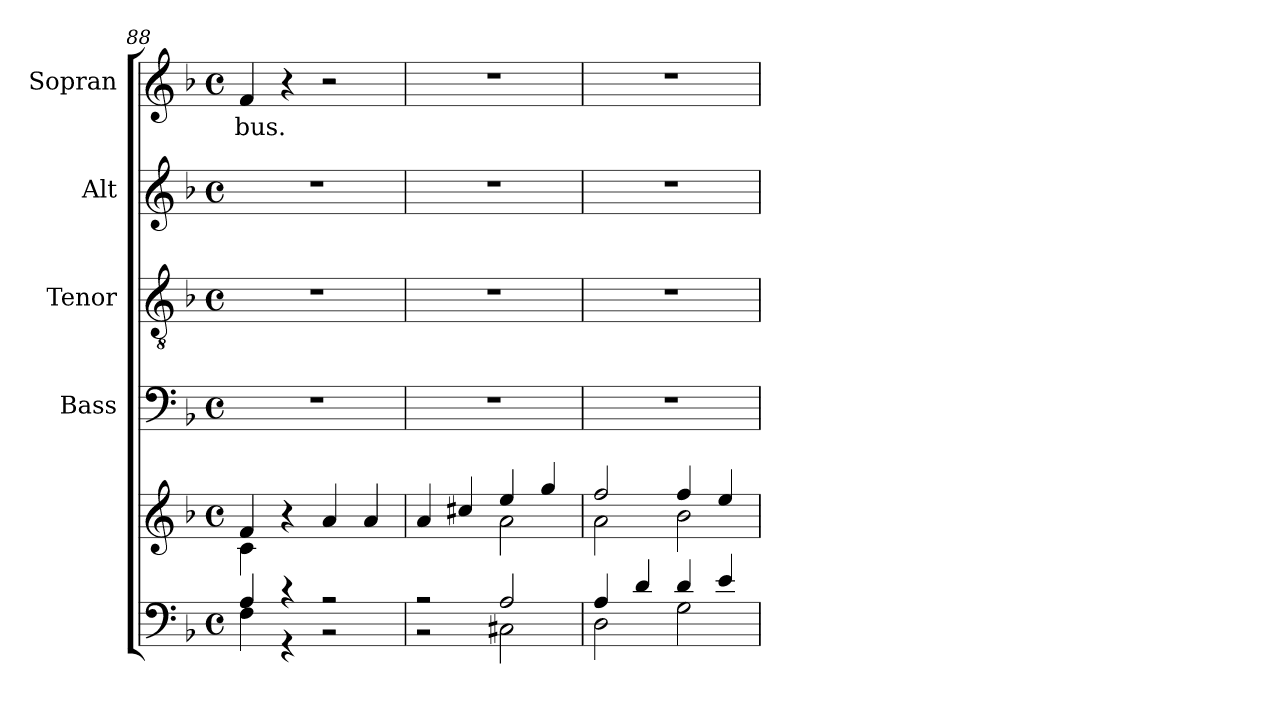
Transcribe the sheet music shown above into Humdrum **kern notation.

**kern	**kern	**kern	**kern	**kern	**kern	**text
*part5	*part5	*part4	*part3	*part2	*part1	*part1
*staff6	*staff5	*staff4	*staff3	*staff2	*staff1	*staff1
*	*	*I"Bass	*I"Tenor	*I"Alt	*I"Sopran	*
*	*	*I'B.	*I'T.	*I'A.	*I'S.	*
*clefF4	*clefG2	*clefF4	*clefGv2	*clefG2	*clefG2	*
*k[b-]	*k[b-]	*k[b-]	*k[b-]	*k[b-]	*k[b-]	*
*F:	*F:	*F:	*F:	*F:	*F:	*
*M4/4	*M4/4	*M4/4	*M4/4	*M4/4	*M4/4	*
*met(c)	*met(c)	*met(c)	*met(c)	*met(c)	*met(c)	*
=88	=88	=88	=88	=88	=88	=88
*^	*^	*	*	*	*	*
!	!	!	!	!	!	!	!	!LO:LY:b
4A/	4F\	4f/	4c\	1r	1r	1r	4f/	-bus.
4r	4r	4r	2.ryy	.	.	.	4r	.
2r	2r	4a/	.	.	.	.	2r	.
.	.	4a/	.	.	.	.	.	.
=89	=89	=89	=89	=89	=89	=89	=89	=89
2r	2r	4a/	2ryy	1r	1r	1r	1r	.
.	.	4cc#X/	.	.	.	.	.	.
2A/	2C#X\	4ee/	2a\	.	.	.	.	.
.	.	4gg/	.	.	.	.	.	.
!!LO:LB:g=z
=90	=90	=90	=90	=90	=90	=90	=90	=90
4A/	2D\	2ff/	2a\	1r	1r	1r	1r	.
4d/	.	.	.	.	.	.	.	.
4d/	2G\	4ff/	2b-\	.	.	.	.	.
4e/	.	4ee/	.	.	.	.	.	.
*v	*v	*	*	*	*	*	*	*
*	*v	*v	*	*	*	*	*
=	=	=	=	=	=	=
*-	*-	*-	*-	*-	*-	*-
